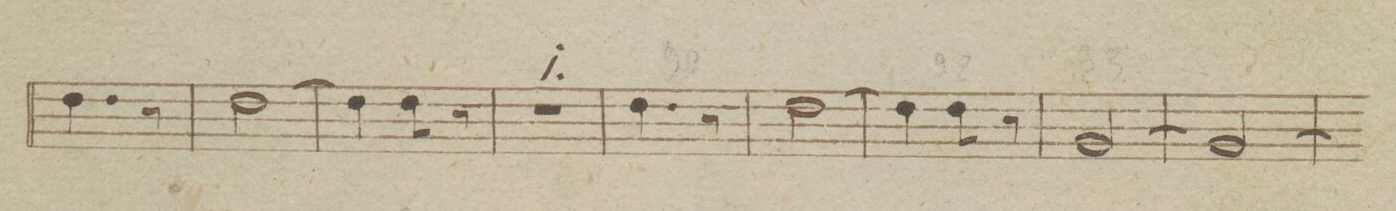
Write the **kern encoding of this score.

**kern	**dynam
*I"Corno Primo in Es.	*
*clefG2	*
*k[b-e-a-]	*
*M2/4	*
4.f\	.
8r	.
=85	=85
[2f\	.
=86	=86
4f\]	.
8f\	.
8r	.
=87	=87
2r	.
=88	=88
4.f\	.
8r	.
=89	=89
[2f\	.
=90	=90
4f\]	.
8f\	.
8r	.
=91	=91
[>2B-/	.
=92	=92
2B-/_>	.
=93	=93
*-	*-
